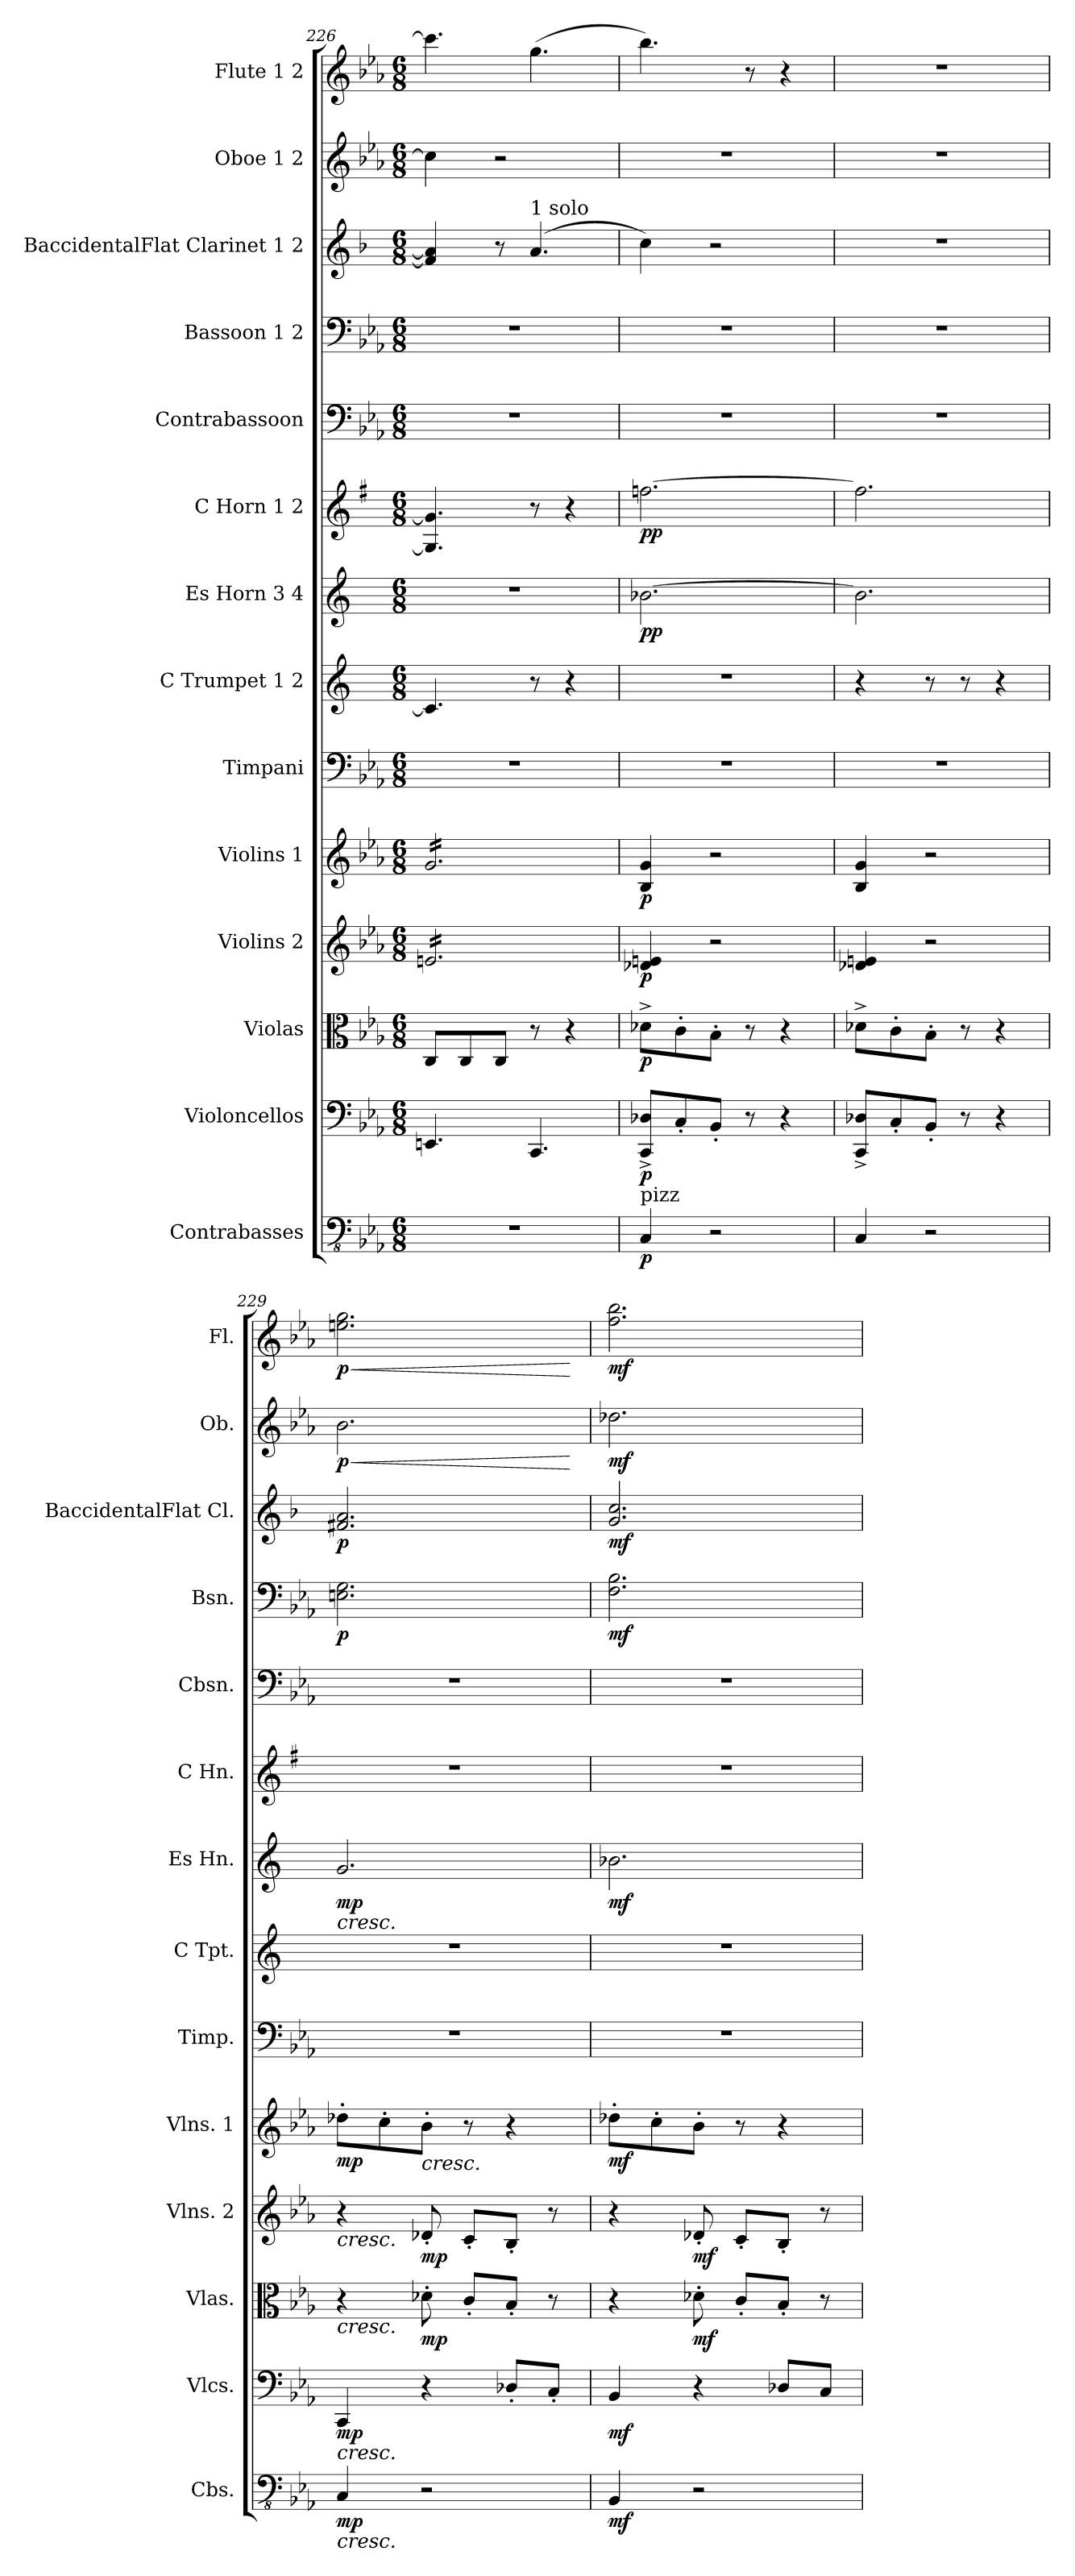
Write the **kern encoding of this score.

**kern	**dynam	**kern	**dynam	**kern	**dynam	**kern	**dynam	**kern	**dynam	**kern	**kern	**kern	**dynam	**kern	**dynam	**kern	**kern	**dynam	**kern	**dynam	**kern	**dynam	**kern	**dynam
*part14	*part14	*part13	*part13	*part12	*part12	*part11	*part11	*part10	*part10	*part9	*part8	*part7	*part7	*part6	*part6	*part5	*part4	*part4	*part3	*part3	*part2	*part2	*part1	*part1
*staff14	*staff14	*staff13	*staff13	*staff12	*staff12	*staff11	*staff11	*staff10	*staff10	*staff9	*staff8	*staff7	*staff7	*staff6	*staff6	*staff5	*staff4	*staff4	*staff3	*staff3	*staff2	*staff2	*staff1	*staff1
*I"Contrabasses	*	*I"Violoncellos	*	*I"Violas	*	*I"Violins 2	*	*I"Violins 1	*	*I"Timpani	*I"C Trumpet 1 2	*I"Es Horn 3 4	*	*I"C Horn 1 2	*	*I"Contrabassoon	*I"Bassoon 1 2	*	*I"BaccidentalFlat Clarinet 1 2	*	*I"Oboe 1 2	*	*I"Flute  1 2	*
*I'Cbs.	*	*I'Vlcs.	*	*I'Vlas.	*	*I'Vlns. 2	*	*I'Vlns. 1	*	*I'Timp.	*I'C Tpt.	*I'Es Hn.	*	*I'C Hn.	*	*I'Cbsn.	*I'Bsn.	*	*I'BaccidentalFlat Cl.	*	*I'Ob.	*	*I'Fl.	*
*clefFv4	*	*clefF4	*	*clefC3	*	*clefG2	*	*clefG2	*	*clefF4	*clefG2	*clefG2	*	*clefG2	*	*clefF4	*clefF4	*	*clefG2	*	*clefG2	*	*clefG2	*
*	*	*	*	*	*	*	*	*	*	*	*	*ITrd5c9	*	*ITrd4c7	*	*ITrd7c12	*	*	*ITrd1c2	*	*	*	*	*
*k[b-e-a-]	*	*k[b-e-a-]	*	*k[b-e-a-]	*	*k[b-e-a-]	*	*k[b-e-a-]	*	*k[b-e-a-]	*k[]	*k[b-e-a-]	*	*k[]	*	*k[b-e-a-]	*k[b-e-a-]	*	*k[b-e-a-]	*	*k[b-e-a-]	*	*k[b-e-a-]	*
*M6/8	*	*M6/8	*	*M6/8	*	*M6/8	*	*M6/8	*	*M6/8	*M6/8	*M6/8	*	*M6/8	*	*M6/8	*M6/8	*	*M6/8	*	*M6/8	*	*M6/8	*
=226	=226	=226	=226	=226	=226	=226	=226	=226	=226	=226	=226	=226	=226	=226	=226	=226	=226	=226	=226	=226	=226	=226	=226	=226
*	*	*	*	*	*	*tremolo	*	*	*	*	*	*	*	*	*	*	*	*	*	*	*	*	*	*
*	*	*	*	*	*	*	*	*tremolo	*	*	*	*	*	*	*	*	*	*	*	*	*	*	*	*
2.r	.	4.EEn/	.	8C/L	.	16en/LL	.	16g/LL	.	2.r	4.c/]	2.r	.	4.C/] 4.c/]	.	2.r	2.r	.	4e/] 4g/]	.	4cc\]	.	4.ccc\]	.
.	.	.	.	.	.	16en/	.	16g/	.	.	.	.	.	.	.	.	.	.	.	.	.	.	.	.
.	.	.	.	8C/	.	16en/	.	16g/	.	.	.	.	.	.	.	.	.	.	.	.	.	.	.	.
.	.	.	.	.	.	16en/	.	16g/	.	.	.	.	.	.	.	.	.	.	.	.	.	.	.	.
.	.	.	.	8C/J	.	16en/	.	16g/	.	.	.	.	.	.	.	.	.	.	8r	.	2r	.	.	.
.	.	.	.	.	.	16en/	.	16g/	.	.	.	.	.	.	.	.	.	.	.	.	.	.	.	.
!	!	!	!	!	!	!	!	!	!	!	!	!	!	!	!	!	!	!	!LO:TX:a:t=1 solo	!	!	!	!	!
.	.	4.CC/	.	8r	.	16en/	.	16g/	.	.	8r	.	.	8r	.	.	.	.	(4.g/	.	.	.	(4.gg\	.
.	.	.	.	.	.	16en/	.	16g/	.	.	.	.	.	.	.	.	.	.	.	.	.	.	.	.
.	.	.	.	4r	.	16en/	.	16g/	.	.	4r	.	.	4r	.	.	.	.	.	.	.	.	.	.
.	.	.	.	.	.	16en/	.	16g/	.	.	.	.	.	.	.	.	.	.	.	.	.	.	.	.
.	.	.	.	.	.	16en/	.	16g/	.	.	.	.	.	.	.	.	.	.	.	.	.	.	.	.
.	.	.	.	.	.	16en/JJ	.	16g/JJ	.	.	.	.	.	.	.	.	.	.	.	.	.	.	.	.
*	*	*	*	*	*	*	*	*Xtremolo	*	*	*	*	*	*	*	*	*	*	*	*	*	*	*	*
*	*	*	*	*	*	*Xtremolo	*	*	*	*	*	*	*	*	*	*	*	*	*	*	*	*	*	*
=227	=227	=227	=227	=227	=227	=227	=227	=227	=227	=227	=227	=227	=227	=227	=227	=227	=227	=227	=227	=227	=227	=227	=227	=227
!LO:TX:a:t=pizz	!	!	!	!	!	!	!	!	!	!	!	!	!	!	!	!	!	!	!	!	!	!	!	!
!	!LO:DY:b	!	!LO:DY:b	!	!LO:DY:b	!	!LO:DY:b	!	!LO:DY:b	!	!	!	!LO:DY:b	!	!LO:DY:b	!	!	!	!	!	!	!	!	!
4CC/	p	8CC/^ 8D-X/^L	p	8d-X^\L	p	4d-X/ 4en/	p	4B-/ 4g/	p	2.r	2.r	[2.d-X\	pp	[2.b-X\	pp	2.r	2.r	.	4b-\)	.	2.r	.	4.bb-\)	.
.	.	8C'/	.	8c'\	.	.	.	.	.	.	.	.	.	.	.	.	.	.	.	.	.	.	.	.
2r	.	8BB-'/J	.	8B-'\J	.	2r	.	2r	.	.	.	.	.	.	.	.	.	.	2r	.	.	.	.	.
.	.	8r	.	8r	.	.	.	.	.	.	.	.	.	.	.	.	.	.	.	.	.	.	8r	.
.	.	4r	.	4r	.	.	.	.	.	.	.	.	.	.	.	.	.	.	.	.	.	.	4r	.
=228	=228	=228	=228	=228	=228	=228	=228	=228	=228	=228	=228	=228	=228	=228	=228	=228	=228	=228	=228	=228	=228	=228	=228	=228
4CC/	.	8CC/^ 8D-X/^L	.	8d-X^\L	.	4d-X/ 4en/	.	4B-/ 4g/	.	2.r	4r	2.d-\]	.	2.b-\]	.	2.r	2.r	.	2.r	.	2.r	.	2.r	.
.	.	8C'/	.	8c'\	.	.	.	.	.	.	.	.	.	.	.	.	.	.	.	.	.	.	.	.
2r	.	8BB-'/J	.	8B-'\J	.	2r	.	2r	.	.	8r	.	.	.	.	.	.	.	.	.	.	.	.	.
.	.	8r	.	8r	.	.	.	.	.	.	8r	.	.	.	.	.	.	.	.	.	.	.	.	.
.	.	4r	.	4r	.	.	.	.	.	.	4r	.	.	.	.	.	.	.	.	.	.	.	.	.
=229	=229	=229	=229	=229	=229	=229	=229	=229	=229	=229	=229	=229	=229	=229	=229	=229	=229	=229	=229	=229	=229	=229	=229	=229
!	!	!	!	!	!	!	!	!	!	!	!	!LO:TX:b:i:t=cresc.	!	!	!	!	!	!	!	!	!	!	!	!
!	!	!	!	!	!	!LO:TX:b:i:t=cresc.	!	!	!	!	!	!	!	!	!	!	!	!	!	!	!	!	!	!
!	!	!	!	!LO:TX:b:i:t=cresc.	!	!	!	!	!	!	!	!	!	!	!	!	!	!	!	!	!	!	!	!
!	!	!LO:TX:b:i:t=cresc.	!	!	!	!	!	!	!	!	!	!	!	!	!	!	!	!	!	!	!	!	!	!
!LO:TX:b:i:t=cresc.	!	!	!	!	!	!	!	!	!	!	!	!	!	!	!	!	!	!	!	!	!	!	!	!
!	!LO:DY:b	!	!LO:DY:b	!	!	!	!	!	!LO:DY:b	!	!	!	!LO:DY:b	!	!	!	!	!LO:DY:b	!	!LO:DY:b	!	!LO:HP:b	!	!LO:HP:b
!	!	!	!	!	!	!	!	!	!	!	!	!	!	!	!	!	!	!	!	!	!	!LO:DY:n=1:b	!	!LO:DY:n=1:b
4CC/	mp	4CC/	mp	4r	.	4r	.	8dd-X'\L	mp	2.r	2.r	2.B-/	mp	2.r	.	2.r	2.En\ 2.G\	p	2.en/ 2.g/	p	2.b-\	< p	2.een\ 2.gg\	< p
.	.	.	.	.	.	.	.	8cc'\	.	.	.	.	.	.	.	.	.	.	.	.	.	.	.	.
!	!	!	!	!	!	!	!	!LO:TX:b:i:t=cresc.	!	!	!	!	!	!	!	!	!	!	!	!	!	!	!	!
!	!	!	!	!	!LO:DY:b	!	!LO:DY:b	!	!	!	!	!	!	!	!	!	!	!	!	!	!	!	!	!
2r	.	4r	.	8d-X'\	mp	8d-X'/	mp	8b-'\J	.	.	.	.	.	.	.	.	.	.	.	.	.	.	.	.
.	.	.	.	8c'/L	.	8c'/L	.	8r	.	.	.	.	.	.	.	.	.	.	.	.	.	.	.	.
.	.	8D-X'/L	.	8B-'/J	.	8B-'/J	.	4r	.	.	.	.	.	.	.	.	.	.	.	.	.	.	.	.
.	.	8C'/J	.	8r	.	8r	.	.	.	.	.	.	.	.	.	.	.	.	.	.	.	.	.	.
.	.	.	.	.	.	.	.	.	.	.	.	.	.	.	.	.	.	.	.	.	.	[	.	[
!!LO:PB:g=z
=230	=230	=230	=230	=230	=230	=230	=230	=230	=230	=230	=230	=230	=230	=230	=230	=230	=230	=230	=230	=230	=230	=230	=230	=230
!	!LO:DY:b	!	!LO:DY:b	!	!	!	!	!	!LO:DY:b	!	!	!	!LO:DY:b	!	!	!	!	!LO:DY:b	!	!LO:DY:b	!	!LO:DY:b	!	!LO:DY:b
4BBB-/	mf	4BB-/	mf	4r	.	4r	.	8dd-X'\L	mf	2.r	2.r	2.d-X\	mf	2.r	.	2.r	2.F\ 2.B-\	mf	2.f/ 2.b-/	mf	2.dd-X\	mf	2.ff\ 2.bb-\	mf
.	.	.	.	.	.	.	.	8cc'\	.	.	.	.	.	.	.	.	.	.	.	.	.	.	.	.
!	!	!	!	!	!LO:DY:b	!	!LO:DY:b	!	!	!	!	!	!	!	!	!	!	!	!	!	!	!	!	!
2r	.	4r	.	8d-X'\	mf	8d-X'/	mf	8b-'\J	.	.	.	.	.	.	.	.	.	.	.	.	.	.	.	.
.	.	.	.	8c'/L	.	8c'/L	.	8r	.	.	.	.	.	.	.	.	.	.	.	.	.	.	.	.
.	.	8D-X/L	.	8B-'/J	.	8B-'/J	.	4r	.	.	.	.	.	.	.	.	.	.	.	.	.	.	.	.
.	.	8C/J	.	8r	.	8r	.	.	.	.	.	.	.	.	.	.	.	.	.	.	.	.	.	.
=	=	=	=	=	=	=	=	=	=	=	=	=	=	=	=	=	=	=	=	=	=	=	=	=
*-	*-	*-	*-	*-	*-	*-	*-	*-	*-	*-	*-	*-	*-	*-	*-	*-	*-	*-	*-	*-	*-	*-	*-	*-
